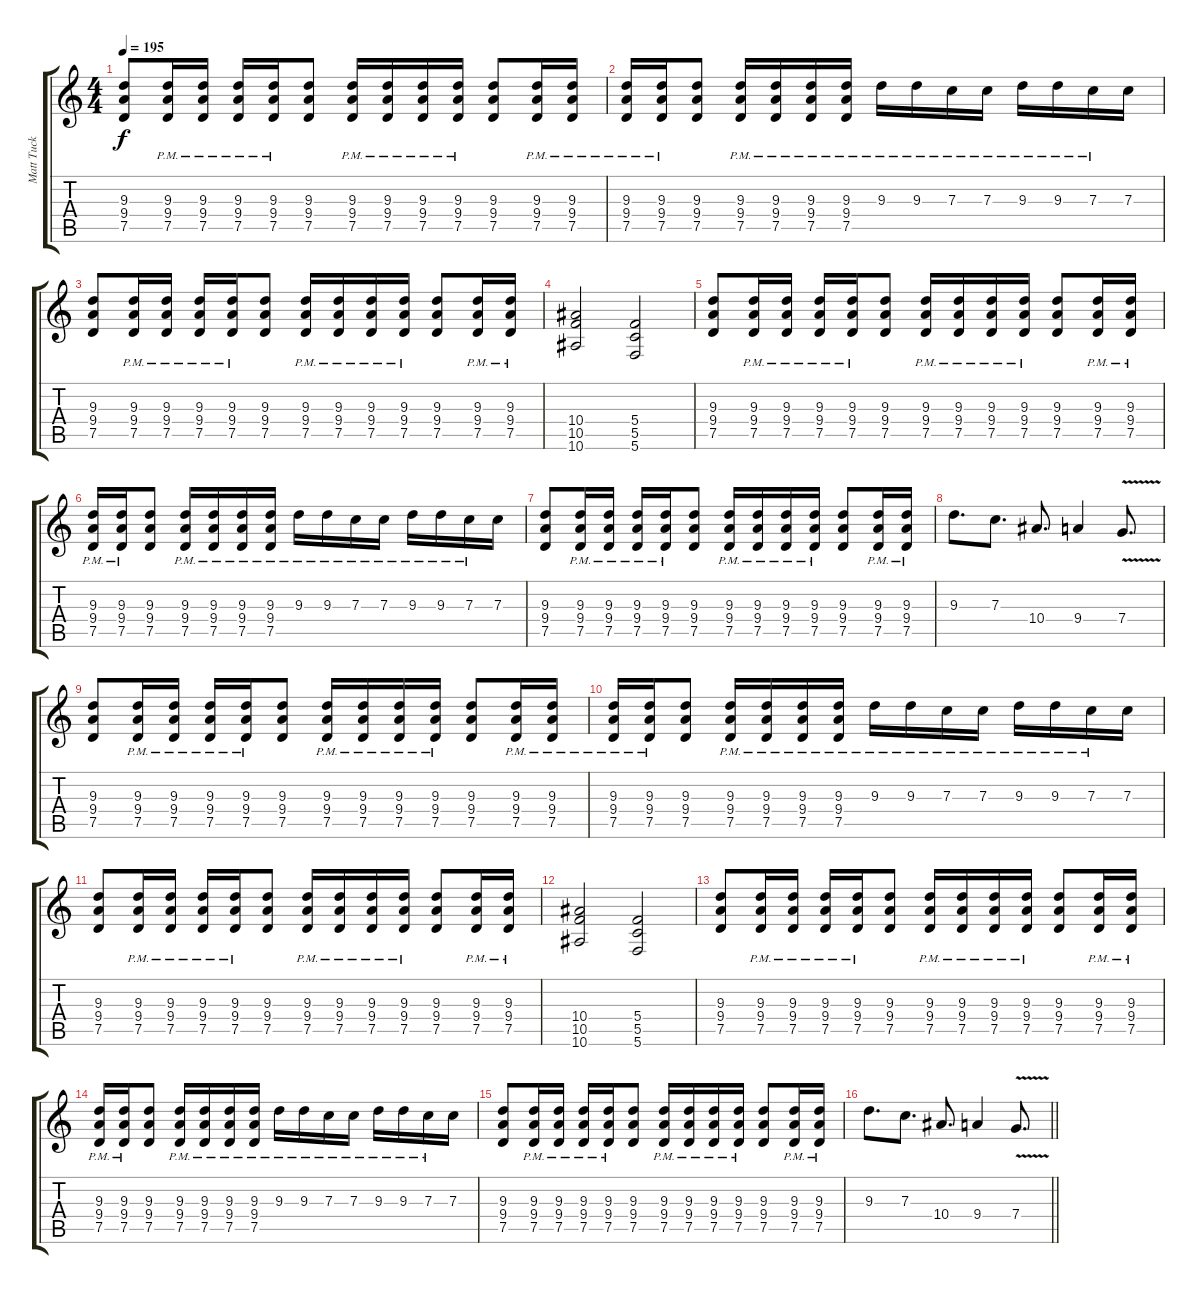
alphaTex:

\track ("Matt Tuck" "Matt Tuck") {instrument distortionguitar}
\staff {score tabs}
\tuning (D4 A3 F3 C3 G2 C2) {hide}
\ts (4 4)
\tempo 195
\clef g2
\ks c
(9.3 9.4 7.5).8{dy f} (9.3{pm} 9.4{pm} 7.5{pm}).16 (9.3{pm} 9.4{pm} 7.5{pm}).16 (9.3{pm} 9.4{pm} 7.5{pm}).16 (9.3{pm} 9.4{pm} 7.5{pm}).16 (9.3 9.4 7.5).8 (9.3{pm} 9.4{pm} 7.5{pm}).16 (9.3{pm} 9.4{pm} 7.5{pm}).16 (9.3{pm} 9.4{pm} 7.5{pm}).16 (9.3{pm} 9.4{pm} 7.5{pm}).16 (9.3 9.4 7.5).8 (9.3{pm} 9.4{pm} 7.5{pm}).16 (9.3{pm} 9.4{pm} 7.5{pm}).16 |
(9.3{pm} 9.4{pm} 7.5{pm}).16 (9.3{pm} 9.4{pm} 7.5{pm}).16 (9.3 9.4 7.5).8 (9.3 9.4 7.5{pm}).16 (9.3{pm} 9.4 7.5{pm}).16 (9.3 9.4 7.5{pm}).16 (9.3{pm} 9.4{pm} 7.5{pm}).16 9.3{pm}.16 9.3{pm}.16 7.3{pm}.16 7.3{pm}.16 9.3{pm}.16 9.3{pm}.16 7.3{pm}.16 7.3.16 |
(9.3 9.4 7.5).8 (9.3{pm} 9.4{pm} 7.5{pm}).16 (9.3{pm} 9.4{pm} 7.5{pm}).16 (9.3{pm} 9.4{pm} 7.5{pm}).16 (9.3{pm} 9.4{pm} 7.5{pm}).16 (9.3 9.4 7.5).8 (9.3{pm} 9.4{pm} 7.5{pm}).16 (9.3{pm} 9.4{pm} 7.5{pm}).16 (9.3{pm} 9.4{pm} 7.5{pm}).16 (9.3{pm} 9.4{pm} 7.5{pm}).16 (9.3 9.4 7.5).8 (9.3{pm} 9.4{pm} 7.5{pm}).16 (9.3{pm} 9.4{pm} 7.5{pm}).16 |
(10.4 10.5 10.6).2 (5.4 5.5 5.6).2 |
(9.3 9.4 7.5).8 (9.3{pm} 9.4{pm} 7.5{pm}).16 (9.3{pm} 9.4{pm} 7.5{pm}).16 (9.3{pm} 9.4{pm} 7.5{pm}).16 (9.3{pm} 9.4{pm} 7.5{pm}).16 (9.3 9.4 7.5).8 (9.3{pm} 9.4{pm} 7.5{pm}).16 (9.3{pm} 9.4{pm} 7.5{pm}).16 (9.3{pm} 9.4{pm} 7.5{pm}).16 (9.3{pm} 9.4{pm} 7.5{pm}).16 (9.3 9.4 7.5).8 (9.3{pm} 9.4{pm} 7.5{pm}).16 (9.3{pm} 9.4{pm} 7.5{pm}).16 |
(9.3{pm} 9.4{pm} 7.5{pm}).16 (9.3{pm} 9.4{pm} 7.5{pm}).16 (9.3 9.4 7.5).8 (9.3 9.4 7.5{pm}).16 (9.3{pm} 9.4 7.5{pm}).16 (9.3 9.4 7.5{pm}).16 (9.3{pm} 9.4{pm} 7.5{pm}).16 9.3{pm}.16 9.3{pm}.16 7.3{pm}.16 7.3{pm}.16 9.3{pm}.16 9.3{pm}.16 7.3{pm}.16 7.3.16 |
(9.3 9.4 7.5).8 (9.3{pm} 9.4{pm} 7.5{pm}).16 (9.3{pm} 9.4{pm} 7.5{pm}).16 (9.3{pm} 9.4{pm} 7.5{pm}).16 (9.3{pm} 9.4{pm} 7.5{pm}).16 (9.3 9.4 7.5).8 (9.3{pm} 9.4{pm} 7.5{pm}).16 (9.3{pm} 9.4{pm} 7.5{pm}).16 (9.3{pm} 9.4{pm} 7.5{pm}).16 (9.3{pm} 9.4{pm} 7.5{pm}).16 (9.3 9.4 7.5).8 (9.3{pm} 9.4{pm} 7.5{pm}).16 (9.3{pm} 9.4{pm} 7.5{pm}).16 |
9.3.8{d} 7.3.8{d} 10.4.8{d} 9.4.4 7.4{v}.8{d} |
(9.3 9.4 7.5).8 (9.3{pm} 9.4{pm} 7.5{pm}).16 (9.3{pm} 9.4{pm} 7.5{pm}).16 (9.3{pm} 9.4{pm} 7.5{pm}).16 (9.3{pm} 9.4{pm} 7.5{pm}).16 (9.3 9.4 7.5).8 (9.3{pm} 9.4{pm} 7.5{pm}).16 (9.3{pm} 9.4{pm} 7.5{pm}).16 (9.3{pm} 9.4{pm} 7.5{pm}).16 (9.3{pm} 9.4{pm} 7.5{pm}).16 (9.3 9.4 7.5).8 (9.3{pm} 9.4{pm} 7.5{pm}).16 (9.3{pm} 9.4{pm} 7.5{pm}).16 |
(9.3{pm} 9.4{pm} 7.5{pm}).16 (9.3{pm} 9.4{pm} 7.5{pm}).16 (9.3 9.4 7.5).8 (9.3 9.4 7.5{pm}).16 (9.3{pm} 9.4 7.5{pm}).16 (9.3 9.4 7.5{pm}).16 (9.3{pm} 9.4{pm} 7.5{pm}).16 9.3{pm}.16 9.3{pm}.16 7.3{pm}.16 7.3{pm}.16 9.3{pm}.16 9.3{pm}.16 7.3{pm}.16 7.3.16 |
(9.3 9.4 7.5).8 (9.3{pm} 9.4{pm} 7.5{pm}).16 (9.3{pm} 9.4{pm} 7.5{pm}).16 (9.3{pm} 9.4{pm} 7.5{pm}).16 (9.3{pm} 9.4{pm} 7.5{pm}).16 (9.3 9.4 7.5).8 (9.3{pm} 9.4{pm} 7.5{pm}).16 (9.3{pm} 9.4{pm} 7.5{pm}).16 (9.3{pm} 9.4{pm} 7.5{pm}).16 (9.3{pm} 9.4{pm} 7.5{pm}).16 (9.3 9.4 7.5).8 (9.3{pm} 9.4{pm} 7.5{pm}).16 (9.3{pm} 9.4{pm} 7.5{pm}).16 |
(10.4 10.5 10.6).2 (5.4 5.5 5.6).2 |
(9.3 9.4 7.5).8 (9.3{pm} 9.4{pm} 7.5{pm}).16 (9.3{pm} 9.4{pm} 7.5{pm}).16 (9.3{pm} 9.4{pm} 7.5{pm}).16 (9.3{pm} 9.4{pm} 7.5{pm}).16 (9.3 9.4 7.5).8 (9.3{pm} 9.4{pm} 7.5{pm}).16 (9.3{pm} 9.4{pm} 7.5{pm}).16 (9.3{pm} 9.4{pm} 7.5{pm}).16 (9.3{pm} 9.4{pm} 7.5{pm}).16 (9.3 9.4 7.5).8 (9.3{pm} 9.4{pm} 7.5{pm}).16 (9.3{pm} 9.4{pm} 7.5{pm}).16 |
(9.3{pm} 9.4{pm} 7.5{pm}).16 (9.3{pm} 9.4{pm} 7.5{pm}).16 (9.3 9.4 7.5).8 (9.3 9.4 7.5{pm}).16 (9.3{pm} 9.4 7.5{pm}).16 (9.3 9.4 7.5{pm}).16 (9.3{pm} 9.4{pm} 7.5{pm}).16 9.3{pm}.16 9.3{pm}.16 7.3{pm}.16 7.3{pm}.16 9.3{pm}.16 9.3{pm}.16 7.3{pm}.16 7.3.16 |
(9.3 9.4 7.5).8 (9.3{pm} 9.4{pm} 7.5{pm}).16 (9.3{pm} 9.4{pm} 7.5{pm}).16 (9.3{pm} 9.4{pm} 7.5{pm}).16 (9.3{pm} 9.4{pm} 7.5{pm}).16 (9.3 9.4 7.5).8 (9.3{pm} 9.4{pm} 7.5{pm}).16 (9.3{pm} 9.4{pm} 7.5{pm}).16 (9.3{pm} 9.4{pm} 7.5{pm}).16 (9.3{pm} 9.4{pm} 7.5{pm}).16 (9.3 9.4 7.5).8 (9.3{pm} 9.4{pm} 7.5{pm}).16 (9.3{pm} 9.4{pm} 7.5{pm}).16 |
\barLineRight lightlight
9.3.8{d} 7.3.8{d} 10.4.8{d} 9.4.4 7.4{v}.8{d}
